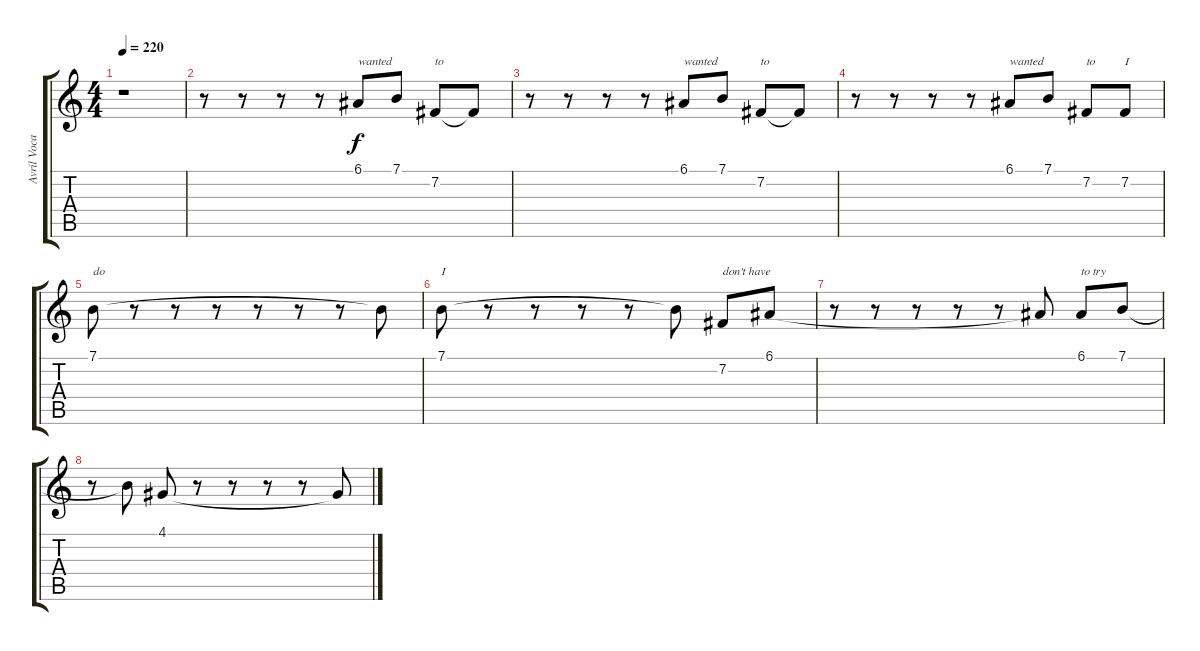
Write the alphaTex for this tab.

\track ("Avril Vocals" "Avril Voca") {instrument clarinet}
\staff {score tabs}
\tuning (E4 B3 G3 D3 A2 E2) {hide}
\ts (4 4)
\tempo 220
\clef g2
\ks c
r.1{dy f} |
r.8 r.8 r.8 r.8 6.1.8{txt "wanted"} 7.1.8 7.2.8{txt "to"} 7.2{t}.8 |
r.8 r.8 r.8 r.8 6.1.8{txt "wanted"} 7.1.8 7.2.8{txt "to"} 7.2{t}.8 |
r.8 r.8 r.8 r.8 6.1.8{txt "wanted"} 7.1.8 7.2.8{txt "to"} 7.2.8{txt "I"} |
7.1.8{txt "do"} r.8 r.8 r.8 r.8 r.8 r.8 7.1{t}.8 |
7.1.8{txt "I"} r.8 r.8 r.8 r.8 7.1{t}.8 7.2.8{txt "don't have"} 6.1.8 |
r.8 r.8 r.8 r.8 r.8 6.1{t}.8 6.1.8{txt "to try"} 7.1.8 |
r.8 7.1{t}.8 4.1.8 r.8 r.8 r.8 r.8 4.1{t}.8
